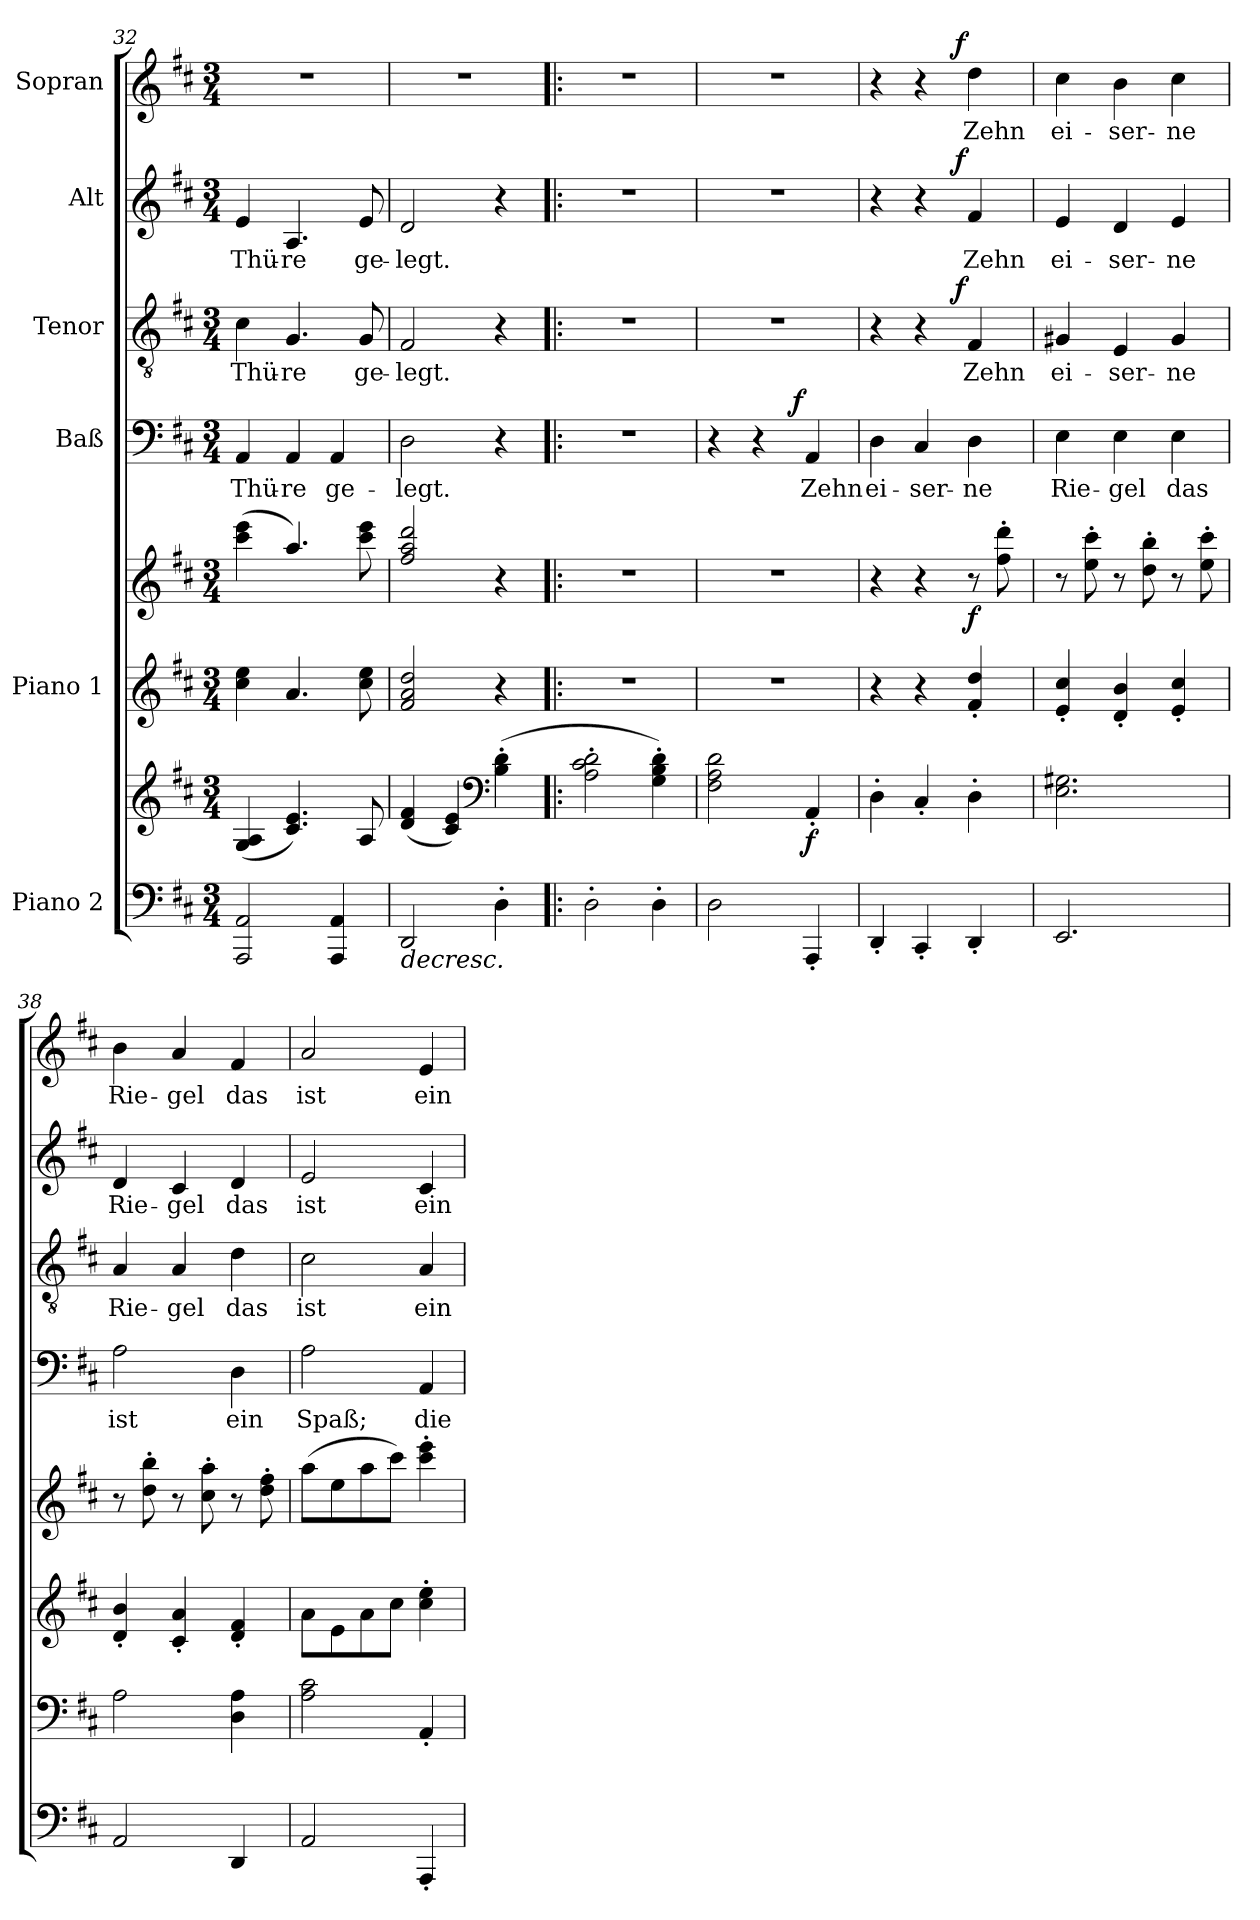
**kern	**kern	**dynam	**kern	**kern	**dynam	**kern	**text	**dynam	**kern	**text	**dynam	**kern	**text	**dynam	**kern	**text	**dynam
*part6	*part6	*part6	*part5	*part5	*part5	*part4	*part4	*part4	*part3	*part3	*part3	*part2	*part2	*part2	*part1	*part1	*part1
*staff8	*staff7	*staff7/8	*staff6	*staff5	*staff5/6	*staff4	*staff4	*staff4	*staff3	*staff3	*staff3	*staff2	*staff2	*staff2	*staff1	*staff1	*staff1
*I"Piano 2	*	*	*I"Piano 1	*	*	*I"Baß	*	*	*I"Tenor	*	*	*I"Alt	*	*	*I"Sopran	*	*
*clefF4	*clefG2	*	*clefG2	*clefG2	*	*clefF4	*	*	*clefGv2	*	*	*clefG2	*	*	*clefG2	*	*
*k[f#c#]	*k[f#c#]	*	*k[f#c#]	*k[f#c#]	*	*k[f#c#]	*	*	*k[f#c#]	*	*	*k[f#c#]	*	*	*k[f#c#]	*	*
*D:	*D:	*	*D:	*D:	*	*D:	*	*	*D:	*	*	*D:	*	*	*D:	*	*
*M3/4	*M3/4	*	*M3/4	*M3/4	*	*M3/4	*	*	*M3/4	*	*	*M3/4	*	*	*M3/4	*	*
=32	=32	=32	=32	=32	=32	=32	=32	=32	=32	=32	=32	=32	=32	=32	=32	=32	=32
2AAA/ 2AA/	(4G/ 4A/	.	4cc#\ 4ee\	(4ccc#\ 4eee\	.	4AA/	Thü-	.	4c#\	Thü-	.	4e/	Thü-	.	2.r	.	.
.	4.c#/ 4.e/)	.	4.a/	4.aa/)	.	4AA/	-re	.	4.G/	-re	.	4.A/	-re	.	.	.	.
4AAA/ 4AA/	.	.	.	.	.	4AA/	ge-	.	.	.	.	.	.	.	.	.	.
.	8A/	.	8cc#\ 8ee\	8ccc#\ 8eee\	.	.	.	.	8G/	ge-	.	8e/	ge-	.	.	.	.
=33	=33	=33	=33	=33	=33	=33	=33	=33	=33	=33	=33	=33	=33	=33	=33	=33	=33
!	!	!LO:HP:b=2	!	!	!	!	!	!	!	!	!	!	!	!	!	!	!
2DD/	(4d/ 4f#/	>	2f#/ 2a/ 2dd/	2ff#/ 2aa/ 2ddd/	.	2D\	-legt.	.	2F#/	-legt.	.	2d/	-legt.	.	2.r	.	.
.	4c#/ 4e/)	.	.	.	.	.	.	.	.	.	.	.	.	.	.	.	.
*	*clefF4	*	*	*	*	*	*	*	*	*	*	*	*	*	*	*	*
4D'>\	(4B\'> 4d\'>	.	4r	4r	.	4r	.	.	4r	.	.	4r	.	.	.	.	.
=34!|:	=34!|:	=34!|:	=34!|:	=34!|:	=34!|:	=34!|:	=34!|:	=34!|:	=34!|:	=34!|:	=34!|:	=34!|:	=34!|:	=34!|:	=34!|:	=34!|:	=34!|:
2D'>\	2A\'> 2c#\'> 2d\'>	.	2.r	2.r	.	2.r	.	.	2.r	.	.	2.r	.	.	2.r	.	.
4D'>\	4G\'> 4B\'> 4d\'>)	.	.	.	.	.	.	.	.	.	.	.	.	.	.	.	.
=35	=35	=35	=35	=35	=35	=35	=35	=35	=35	=35	=35	=35	=35	=35	=35	=35	=35
*	*	*	*	*	*	*^	*	*	*	*	*	*	*	*	*	*	*
2D\	2F#\ 2A\ 2d\	.	2.r	2.r	.	4r	4...ryy	.	.	2.r	.	.	2.r	.	.	2.r	.	.
.	.	.	.	.	.	4r	.	.	.	.	.	.	.	.	.	.	.	.
!	!	!	!	!	!	!	!	!	!LO:DY:a	!	!	!	!	!	!	!	!	!
.	.	.	.	.	.	.	4ryy	.	f	.	.	.	.	.	.	.	.	.
!	!	!LO:DY:b	!	!	!	!	!	!	!	!	!	!	!	!	!	!	!	!
4AAA'</	4AA'</	f	.	.	.	4AA/	.	Zehn	.	.	.	.	.	.	.	.	.	.
.	.	.	.	.	.	.	32ryy	.	.	.	.	.	.	.	.	.	.	.
.	.	]	.	.	.	.	.	.	.	.	.	.	.	.	.	.	.	.
*	*	*	*	*	*	*v	*v	*	*	*	*	*	*	*	*	*	*	*
!!LO:LB:g=z
=36	=36	=36	=36	=36	=36	=36	=36	=36	=36	=36	=36	=36	=36	=36	=36	=36	=36
*	*	*	*	*	*	*	*	*	*^	*	*	*^	*	*	*^	*	*
4DD'</	4D'>\	.	4r	4r	.	4D\	ei-	.	4r	4...ryy	.	.	4r	4...ryy	.	.	4r	4...ryy	.	.
4CC#'</	4C#'</	.	4r	4r	.	4C#/	-ser-	.	4r	.	.	.	4r	.	.	.	4r	.	.	.
!	!	!	!	!	!	!	!	!	!	!	!	!LO:DY:a	!	!	!	!LO:DY:a	!	!	!	!LO:DY:a
.	.	.	.	.	.	.	.	.	.	4ryy	.	f	.	4ryy	.	f	.	4ryy	.	f
!	!	!	!	!	!LO:DY:b	!	!	!	!	!	!	!	!	!	!	!	!	!	!	!
4DD'</	4D'>\	.	4f#/'< 4dd/'<	8r	f	4D\	-ne	.	4F#/	.	Zehn	.	4f#/	.	Zehn	.	4dd\	.	Zehn	.
.	.	.	.	8ff#\'> 8ddd\'>	.	.	.	.	.	.	.	.	.	.	.	.	.	.	.	.
.	.	.	.	.	.	.	.	.	.	32ryy	.	.	.	32ryy	.	.	.	32ryy	.	.
*	*	*	*	*	*	*	*	*	*v	*v	*	*	*	*	*	*	*v	*v	*	*
*	*	*	*	*	*	*	*	*	*	*	*	*v	*v	*	*	*	*	*
=37	=37	=37	=37	=37	=37	=37	=37	=37	=37	=37	=37	=37	=37	=37	=37	=37	=37
2.EE/	2.E\ 2.G#X\	.	4e/'< 4cc#/'<	8r	.	4E\	Rie-	.	4G#X/	ei-	.	4e/	ei-	.	4cc#\	ei-	.
.	.	.	.	8ee\'> 8ccc#\'>	.	.	.	.	.	.	.	.	.	.	.	.	.
.	.	.	4d/'< 4b/'<	8r	.	4E\	-gel	.	4E/	-ser-	.	4d/	-ser-	.	4b\	-ser-	.
.	.	.	.	8dd\'> 8bb\'>	.	.	.	.	.	.	.	.	.	.	.	.	.
.	.	.	4e/'< 4cc#/'<	8r	.	4E\	das	.	4G#/	-ne	.	4e/	-ne	.	4cc#\	-ne	.
.	.	.	.	8ee\'> 8ccc#\'>	.	.	.	.	.	.	.	.	.	.	.	.	.
=38	=38	=38	=38	=38	=38	=38	=38	=38	=38	=38	=38	=38	=38	=38	=38	=38	=38
2AA/	2A\	.	4d/'< 4b/'<	8r	.	2A\	ist	.	4A/	Rie-	.	4d/	Rie-	.	4b\	Rie-	.
.	.	.	.	8dd\'> 8bb\'>	.	.	.	.	.	.	.	.	.	.	.	.	.
.	.	.	4c#/'< 4a/'<	8r	.	.	.	.	4A/	-gel	.	4c#/	-gel	.	4a/	-gel	.
.	.	.	.	8cc#\'> 8aa\'>	.	.	.	.	.	.	.	.	.	.	.	.	.
4DD/	4D\ 4A\	.	4d/'< 4f#/'<	8r	.	4D\	ein	.	4d\	das	.	4d/	das	.	4f#/	das	.
.	.	.	.	8dd\'> 8ff#\'>	.	.	.	.	.	.	.	.	.	.	.	.	.
=39	=39	=39	=39	=39	=39	=39	=39	=39	=39	=39	=39	=39	=39	=39	=39	=39	=39
2AA/	2A\ 2c#\	.	8a\L	(8aa\L	.	2A\	Spaß;	.	2c#\	ist	.	2e/	ist	.	2a/	ist	.
.	.	.	8e\	8ee\	.	.	.	.	.	.	.	.	.	.	.	.	.
.	.	.	8a\	8aa\	.	.	.	.	.	.	.	.	.	.	.	.	.
.	.	.	8cc#\J	8ccc#\J)	.	.	.	.	.	.	.	.	.	.	.	.	.
4AAA'</	4AA'</	.	4cc#\'> 4ee\'>	4ccc#\'> 4eee\'>	.	4AA/	die	.	4A/	ein	.	4c#/	ein	.	4e/	ein	.
=	=	=	=	=	=	=	=	=	=	=	=	=	=	=	=	=	=
*-	*-	*-	*-	*-	*-	*-	*-	*-	*-	*-	*-	*-	*-	*-	*-	*-	*-
